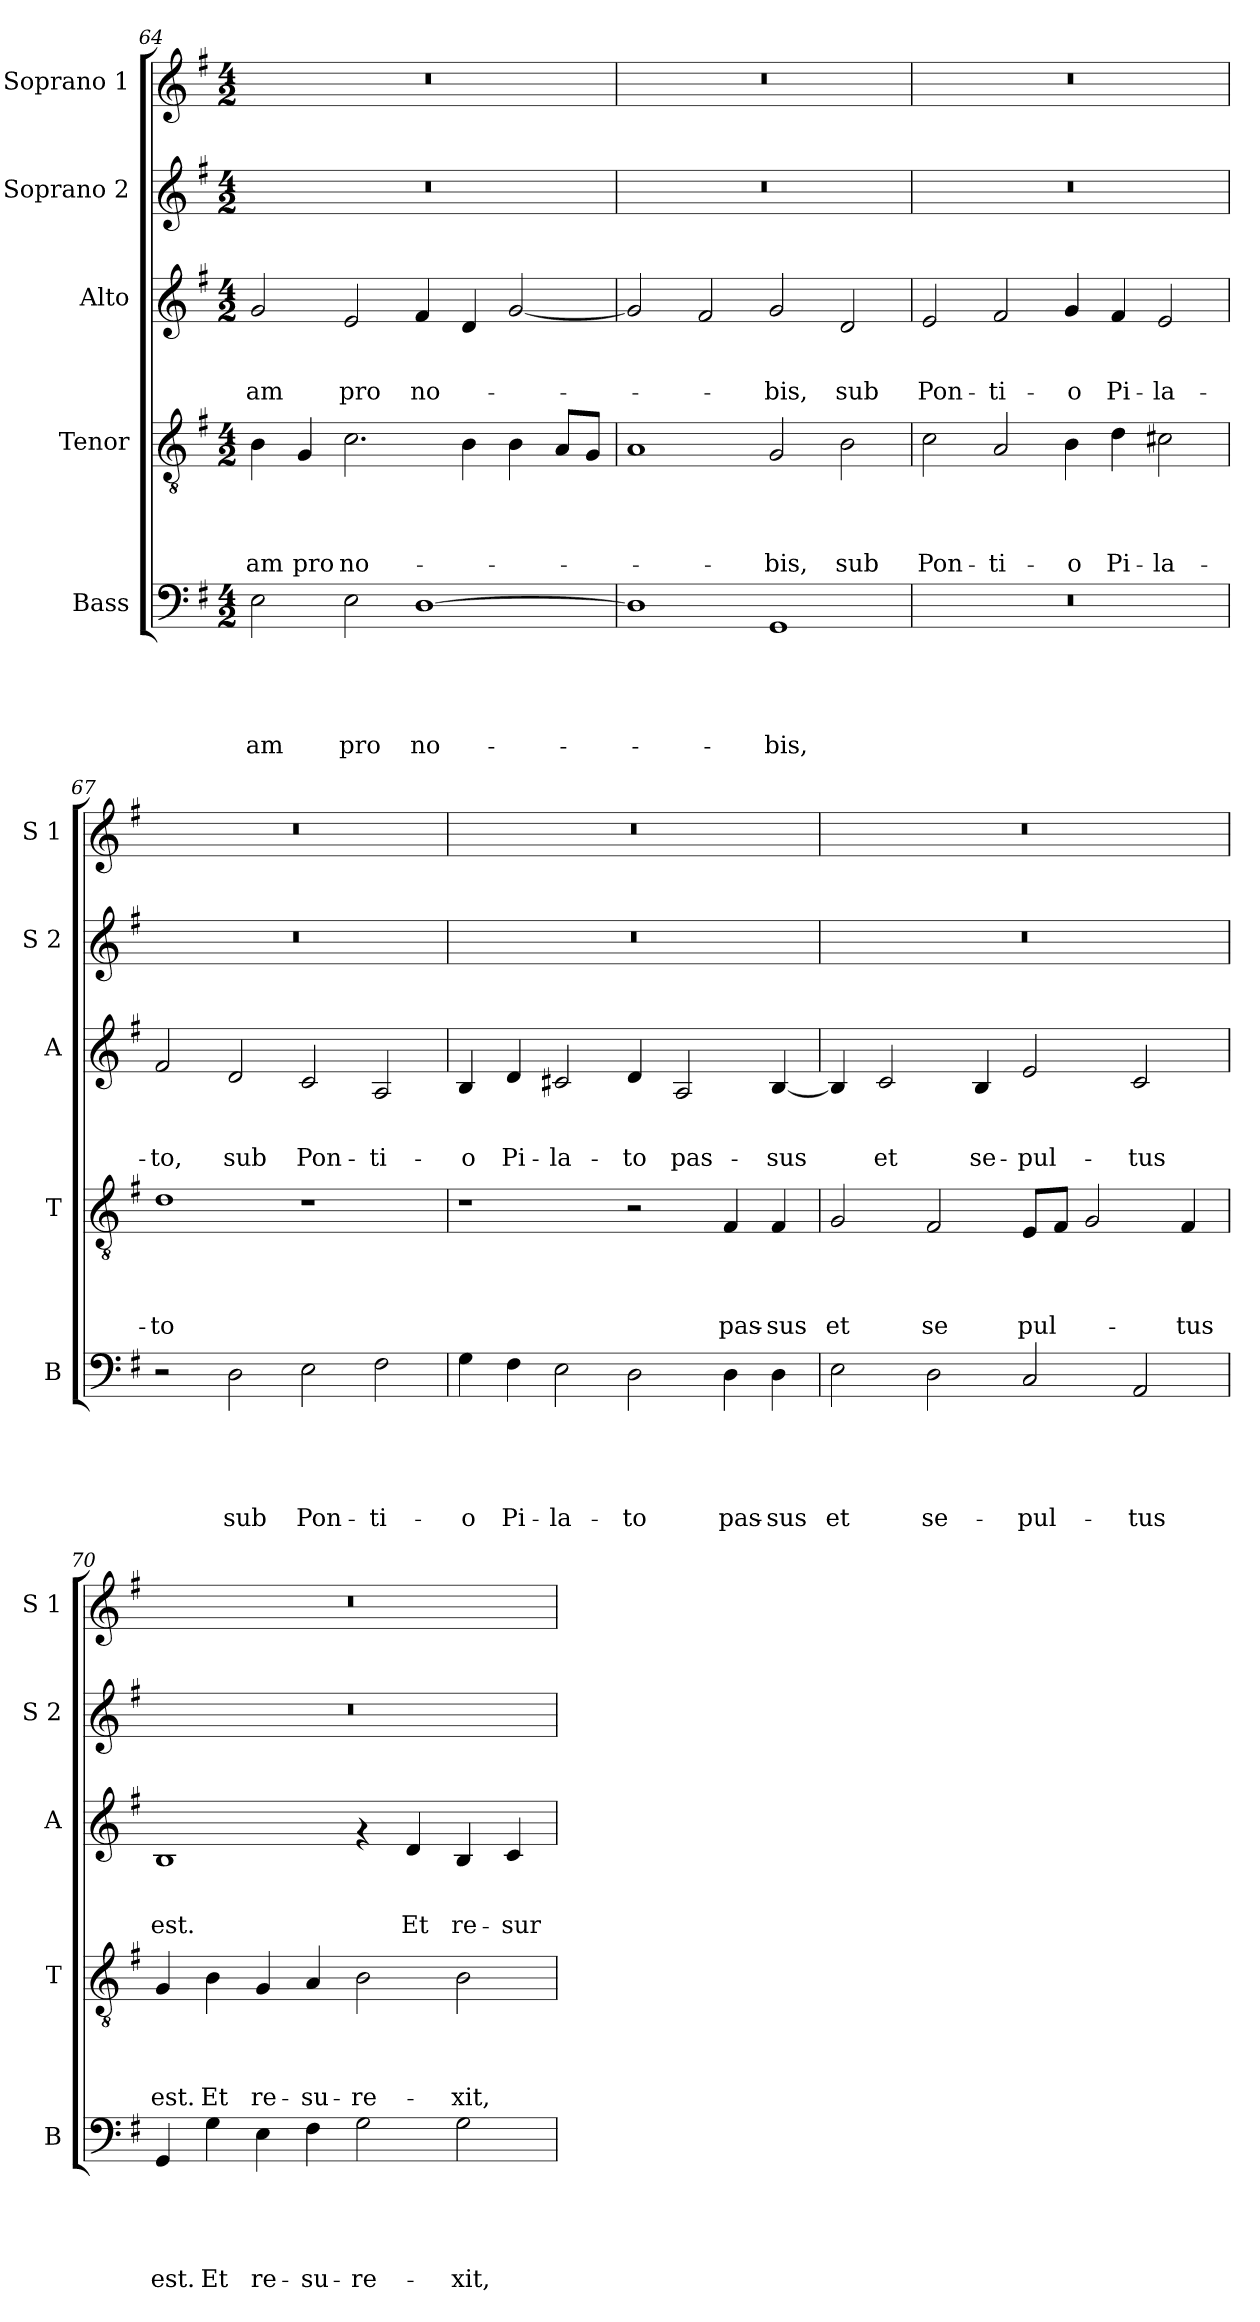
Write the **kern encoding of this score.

**kern	**text	**text	**text	**text	**text	**kern	**text	**text	**text	**text	**kern	**text	**text	**text	**kern	**kern
*part5	*part5	*part5	*part5	*part5	*part5	*part4	*part4	*part4	*part4	*part4	*part3	*part3	*part3	*part3	*part2	*part1
*staff5	*staff5	*staff5	*staff5	*staff5	*staff5	*staff4	*staff4	*staff4	*staff4	*staff4	*staff3	*staff3	*staff3	*staff3	*staff2	*staff1
*I"Bass	*	*	*	*	*	*I"Tenor	*	*	*	*	*I"Alto	*	*	*	*I"Soprano 2	*I"Soprano 1
*I'B	*	*	*	*	*	*I'T	*	*	*	*	*I'A	*	*	*	*I'S 2	*I'S 1
!!LO:LB:g=z
*clefF4	*	*	*	*	*	*clefGv2	*	*	*	*	*clefG2	*	*	*	*clefG2	*clefG2
*k[f#]	*	*	*	*	*	*k[f#]	*	*	*	*	*k[f#]	*	*	*	*k[f#]	*k[f#]
*G:	*	*	*	*	*	*G:	*	*	*	*	*G:	*	*	*	*G:	*G:
*M4/2	*	*	*	*	*	*M4/2	*	*	*	*	*M4/2	*	*	*	*M4/2	*M4/2
=64	=64	=64	=64	=64	=64	=64	=64	=64	=64	=64	=64	=64	=64	=64	=64	=64
!	!	!	!	!	!LO:LY:b	!	!	!	!	!LO:LY:b	!	!	!	!LO:LY:b	!	!
2E\	.	.	.	.	-am	4B\	.	.	.	-am	2g/	.	.	-am	0r	0r
!	!	!	!	!	!	!	!	!	!	!LO:LY:b	!	!	!	!	!	!
.	.	.	.	.	.	4G/	.	.	.	pro	.	.	.	.	.	.
!	!	!	!	!	!LO:LY:b	!	!	!	!	!LO:LY:b	!	!	!	!LO:LY:b	!	!
2E\	.	.	.	.	pro	2.c\	.	.	.	no-	2e/	.	.	pro	.	.
!	!	!	!	!	!LO:LY:b	!	!	!	!	!	!	!	!	!LO:LY:b	!	!
[>1D	.	.	.	.	no-	.	.	.	.	.	4f#/	.	.	no-	.	.
.	.	.	.	.	.	4B\	.	.	.	.	4d/	.	.	.	.	.
.	.	.	.	.	.	4B\	.	.	.	.	[<2g/	.	.	.	.	.
.	.	.	.	.	.	8A/L	.	.	.	.	.	.	.	.	.	.
.	.	.	.	.	.	8G/J	.	.	.	.	.	.	.	.	.	.
=65	=65	=65	=65	=65	=65	=65	=65	=65	=65	=65	=65	=65	=65	=65	=65	=65
1D]	.	.	.	.	.	1A	.	.	.	.	2g/]	.	.	.	0r	0r
.	.	.	.	.	.	.	.	.	.	.	2f#/	.	.	.	.	.
!	!	!	!	!	!LO:LY:b	!	!	!	!	!LO:LY:b	!	!	!	!LO:LY:b	!	!
1GG	.	.	.	.	-bis,	2G/	.	.	.	-bis,	2g/	.	.	-bis,	.	.
!	!	!	!	!	!	!	!	!	!	!LO:LY:b	!	!	!	!LO:LY:b	!	!
.	.	.	.	.	.	2B\	.	.	.	sub	2d/	.	.	sub	.	.
=66	=66	=66	=66	=66	=66	=66	=66	=66	=66	=66	=66	=66	=66	=66	=66	=66
!	!	!	!	!	!	!	!	!	!	!LO:LY:b	!	!	!	!LO:LY:b	!	!
0r	.	.	.	.	.	2c\	.	.	.	Pon-	2e/	.	.	Pon-	0r	0r
!	!	!	!	!	!	!	!	!	!	!LO:LY:b	!	!	!	!LO:LY:b	!	!
.	.	.	.	.	.	2A/	.	.	.	-ti-	2f#/	.	.	-ti-	.	.
!	!	!	!	!	!	!	!	!	!	!LO:LY:b	!	!	!	!LO:LY:b	!	!
.	.	.	.	.	.	4B\	.	.	.	-o	4g/	.	.	-o	.	.
!	!	!	!	!	!	!	!	!	!	!LO:LY:b	!	!	!	!LO:LY:b	!	!
.	.	.	.	.	.	4d\	.	.	.	Pi-	4f#/	.	.	Pi-	.	.
!	!	!	!	!	!	!	!	!	!	!LO:LY:b	!	!	!	!LO:LY:b	!	!
.	.	.	.	.	.	2c#X\	.	.	.	-la-	2e/	.	.	-la-	.	.
!!LO:PB:g=z
=67	=67	=67	=67	=67	=67	=67	=67	=67	=67	=67	=67	=67	=67	=67	=67	=67
!	!	!	!	!	!	!	!	!	!	!LO:LY:b	!	!	!	!LO:LY:b	!	!
2r	.	.	.	.	.	1d	.	.	.	-to	2f#/	.	.	-to,	0r	0r
!	!	!	!	!	!LO:LY:b	!	!	!	!	!	!	!	!	!LO:LY:b	!	!
2D\	.	.	.	.	sub	.	.	.	.	.	2d/	.	.	sub	.	.
!	!	!	!	!	!LO:LY:b	!	!	!	!	!	!	!	!	!LO:LY:b	!	!
2E\	.	.	.	.	Pon-	1r	.	.	.	.	2c/	.	.	Pon-	.	.
!	!	!	!	!	!LO:LY:b	!	!	!	!	!	!	!	!	!LO:LY:b	!	!
2F#\	.	.	.	.	-ti-	.	.	.	.	.	2A/	.	.	-ti-	.	.
=68	=68	=68	=68	=68	=68	=68	=68	=68	=68	=68	=68	=68	=68	=68	=68	=68
!	!	!	!	!	!LO:LY:b	!	!	!	!	!	!	!	!	!LO:LY:b	!	!
4G\	.	.	.	.	-o	1r	.	.	.	.	4B/	.	.	-o	0r	0r
!	!	!	!	!	!LO:LY:b	!	!	!	!	!	!	!	!	!LO:LY:b	!	!
4F#\	.	.	.	.	Pi-	.	.	.	.	.	4d/	.	.	Pi-	.	.
!	!	!	!	!	!LO:LY:b	!	!	!	!	!	!	!	!	!LO:LY:b	!	!
2E\	.	.	.	.	-la-	.	.	.	.	.	2c#X/	.	.	-la-	.	.
!	!	!	!	!	!LO:LY:b	!	!	!	!	!	!	!	!	!LO:LY:b	!	!
2D\	.	.	.	.	-to	2r	.	.	.	.	4d/	.	.	-to	.	.
!	!	!	!	!	!	!	!	!	!	!	!	!	!	!LO:LY:b	!	!
.	.	.	.	.	.	.	.	.	.	.	2A/	.	.	pas-	.	.
!	!	!	!	!	!LO:LY:b	!	!	!	!	!LO:LY:b	!	!	!	!	!	!
4D\	.	.	.	.	pas-	4F#/	.	.	.	pas-	.	.	.	.	.	.
!	!	!	!	!	!LO:LY:b	!	!	!	!	!LO:LY:b	!	!	!	!LO:LY:b	!	!
4D\	.	.	.	.	-sus	4F#/	.	.	.	-sus	[<4B/	.	.	-sus	.	.
=69	=69	=69	=69	=69	=69	=69	=69	=69	=69	=69	=69	=69	=69	=69	=69	=69
!	!	!	!	!	!LO:LY:b	!	!	!	!	!LO:LY:b	!	!	!	!	!	!
2E\	.	.	.	.	et	2G/	.	.	.	et	4B/]	.	.	.	0r	0r
!	!	!	!	!	!	!	!	!	!	!	!	!	!	!LO:LY:b	!	!
.	.	.	.	.	.	.	.	.	.	.	2c/	.	.	et	.	.
!	!	!	!	!	!LO:LY:b	!	!	!	!	!LO:LY:b	!	!	!	!	!	!
2D\	.	.	.	.	se-	2F#/	.	.	.	se	.	.	.	.	.	.
!	!	!	!	!	!	!	!	!	!	!	!	!	!	!LO:LY:b	!	!
.	.	.	.	.	.	.	.	.	.	.	4B/	.	.	se-	.	.
!	!	!	!	!	!LO:LY:b	!	!	!	!	!LO:LY:b	!	!	!	!LO:LY:b	!	!
2C/	.	.	.	.	-pul-	8E/L	.	.	.	pul-	2e/	.	.	-pul-	.	.
.	.	.	.	.	.	8F#/J	.	.	.	.	.	.	.	.	.	.
.	.	.	.	.	.	2G/	.	.	.	.	.	.	.	.	.	.
!	!	!	!	!	!LO:LY:b	!	!	!	!	!	!	!	!	!LO:LY:b	!	!
2AA/	.	.	.	.	-tus	.	.	.	.	.	2c/	.	.	-tus	.	.
!	!	!	!	!	!	!	!	!	!	!LO:LY:b	!	!	!	!	!	!
.	.	.	.	.	.	4F#/	.	.	.	-tus	.	.	.	.	.	.
!!LO:PB:g=z
=70	=70	=70	=70	=70	=70	=70	=70	=70	=70	=70	=70	=70	=70	=70	=70	=70
!	!	!	!	!	!LO:LY:b	!	!	!	!	!LO:LY:b	!	!	!	!LO:LY:b	!	!
4GG/	.	.	.	.	est.	4G/	.	.	.	est.	1B	.	.	est.	0r	0r
!	!	!	!	!	!LO:LY:b	!	!	!	!	!LO:LY:b	!	!	!	!	!	!
4G\	.	.	.	.	Et	4B\	.	.	.	Et	.	.	.	.	.	.
!	!	!	!	!	!LO:LY:b	!	!	!	!	!LO:LY:b	!	!	!	!	!	!
4E\	.	.	.	.	re-	4G/	.	.	.	re-	.	.	.	.	.	.
!	!	!	!	!	!LO:LY:b	!	!	!	!	!LO:LY:b	!	!	!	!	!	!
4F#\	.	.	.	.	-su-	4A/	.	.	.	-su-	.	.	.	.	.	.
!	!	!	!	!	!LO:LY:b	!	!	!	!	!LO:LY:b	!	!	!	!	!	!
2G\	.	.	.	.	-re-	2B\	.	.	.	-re-	4rf	.	.	.	.	.
!	!	!	!	!	!	!	!	!	!	!	!	!	!	!LO:LY:b	!	!
.	.	.	.	.	.	.	.	.	.	.	4d/	.	.	Et	.	.
!	!	!	!	!	!LO:LY:b	!	!	!	!	!LO:LY:b	!	!	!	!LO:LY:b	!	!
2G\	.	.	.	.	-xit,	2B\	.	.	.	-xit,	4B/	.	.	re-	.	.
!	!	!	!	!	!	!	!	!	!	!	!	!	!	!LO:LY:b	!	!
.	.	.	.	.	.	.	.	.	.	.	4c/	.	.	-sur-	.	.
=	=	=	=	=	=	=	=	=	=	=	=	=	=	=	=	=
*-	*-	*-	*-	*-	*-	*-	*-	*-	*-	*-	*-	*-	*-	*-	*-	*-
